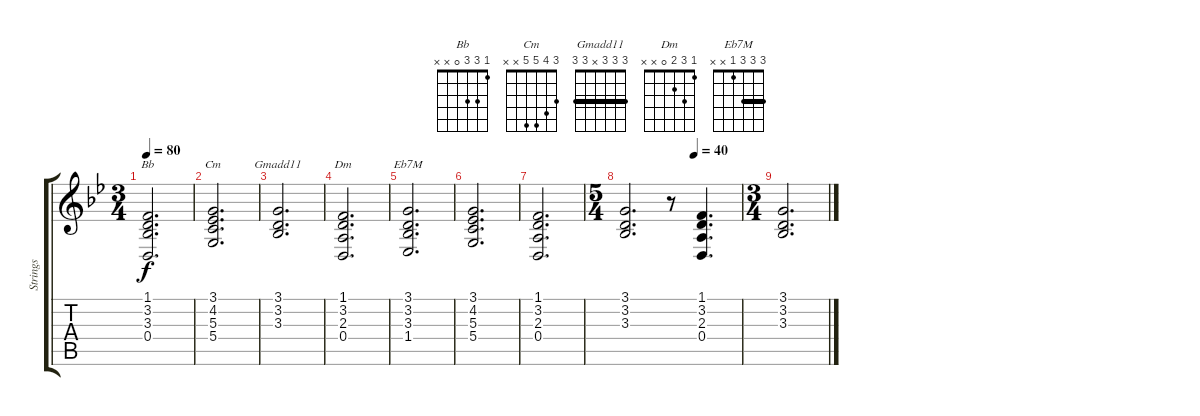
\track ("Strings" "Strings") {instrument stringensemble1}
\staff {score tabs}
\tuning (E4 B3 G3 D3 A2 E2) {hide}
\chord ("Bb" 1 3 3 0 x x)
\chord ("Cm" 3 4 5 5 x x)
\chord ("Gmadd11" 3 3 3 x 3 3) {barre 3}
\chord ("Dm" 1 3 2 0 x x)
\chord ("Eb7M" 3 3 3 1 x x) {barre 3}
\ts (3 4)
\tempo 80
\clef g2
\ks gminor
(1.1 3.2 3.3 0.4).2{d ch "Bb" dy f} |
(3.1 4.2 5.3 5.4).2{d ch "Cm"} |
(3.1 3.2 3.3).2{d ch "Gmadd11"} |
(1.1 3.2 2.3 0.4).2{d ch "Dm"} |
(3.1 3.2 3.3 1.4).2{d ch "Eb7M"} |
(3.1 4.2 5.3 5.4).2{d} |
(1.1 3.2 2.3 0.4).2{d} |
\ts (5 4)
\tempo (40 0.6)
(3.1 3.2 3.3).2{d} r.8 (1.1 3.2 2.3 0.4).4{d} |
\ts (3 4)
(3.1 3.2 3.3).2{d}
